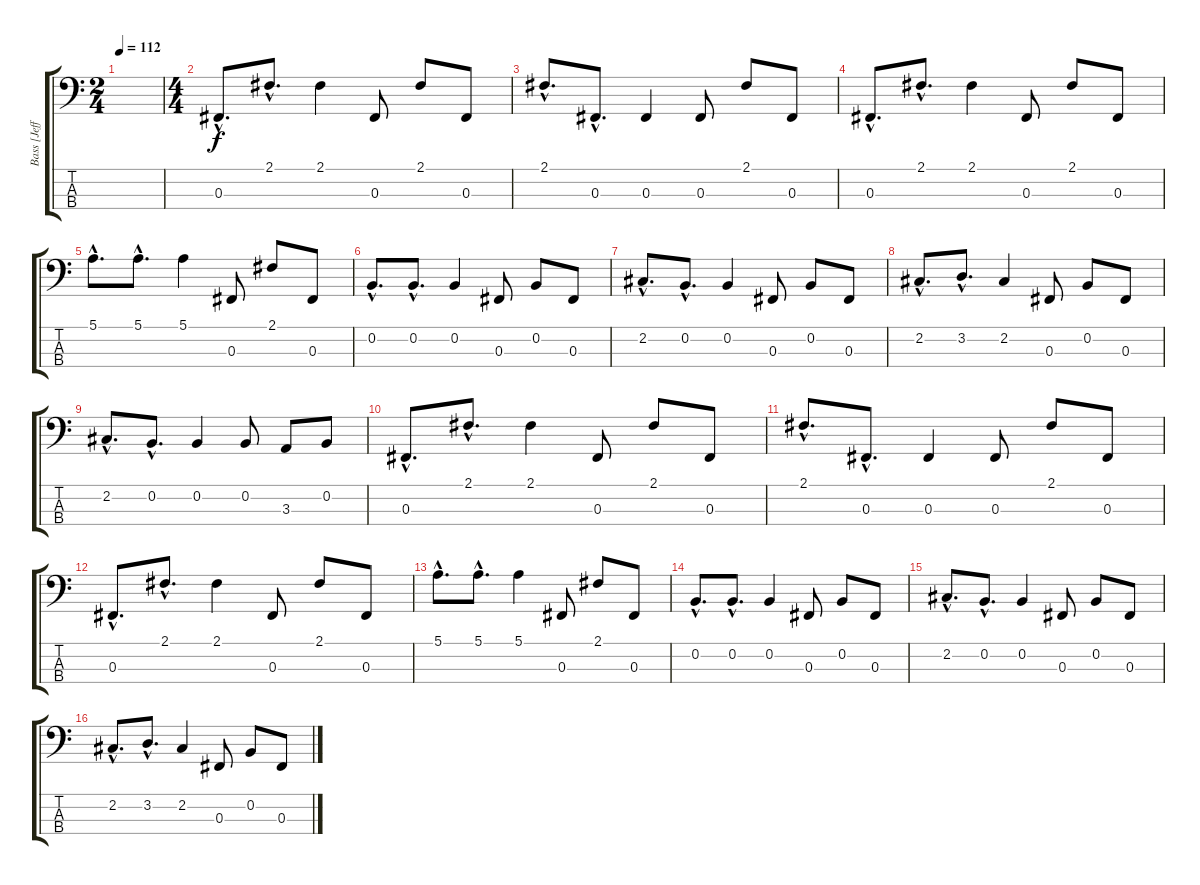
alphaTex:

\track ("Bass [Jeff Caxide]" "Bass [Jeff") {instrument electricbasspick}
\staff {score tabs}
\tuning (E2 B1 Gb1 Db1) {hide}
\ts (2 4)
\tempo 112
\clef f4
\ks c
|
\ts (4 4)
0.3{hac}.8{d} 2.1{hac}.8{d} 2.1.4 0.3.8 2.1.8 0.3.8 |
2.1{hac}.8{d} 0.3{hac}.8{d} 0.3.4 0.3.8 2.1.8 0.3.8 |
0.3{hac}.8{d} 2.1{hac}.8{d} 2.1.4 0.3.8 2.1.8 0.3.8 |
5.1{hac}.8{d} 5.1{hac}.8{d} 5.1.4 0.3.8 2.1.8 0.3.8 |
0.2{hac}.8{d} 0.2{hac}.8{d} 0.2.4 0.3.8 0.2.8 0.3.8 |
2.2{hac}.8{d} 0.2{hac}.8{d} 0.2.4 0.3.8 0.2.8 0.3.8 |
2.2{hac}.8{d} 3.2{hac}.8{d} 2.2.4 0.3.8 0.2.8 0.3.8 |
2.2{hac}.8{d} 0.2{hac}.8{d} 0.2.4 0.2.8 3.3.8 0.2.8 |
0.3{hac}.8{d} 2.1{hac}.8{d} 2.1.4 0.3.8 2.1.8 0.3.8 |
2.1{hac}.8{d} 0.3{hac}.8{d} 0.3.4 0.3.8 2.1.8 0.3.8 |
0.3{hac}.8{d} 2.1{hac}.8{d} 2.1.4 0.3.8 2.1.8 0.3.8 |
5.1{hac}.8{d} 5.1{hac}.8{d} 5.1.4 0.3.8 2.1.8 0.3.8 |
0.2{hac}.8{d} 0.2{hac}.8{d} 0.2.4 0.3.8 0.2.8 0.3.8 |
2.2{hac}.8{d} 0.2{hac}.8{d} 0.2.4 0.3.8 0.2.8 0.3.8 |
2.2{hac}.8{d} 3.2{hac}.8{d} 2.2.4 0.3.8 0.2.8 0.3.8
